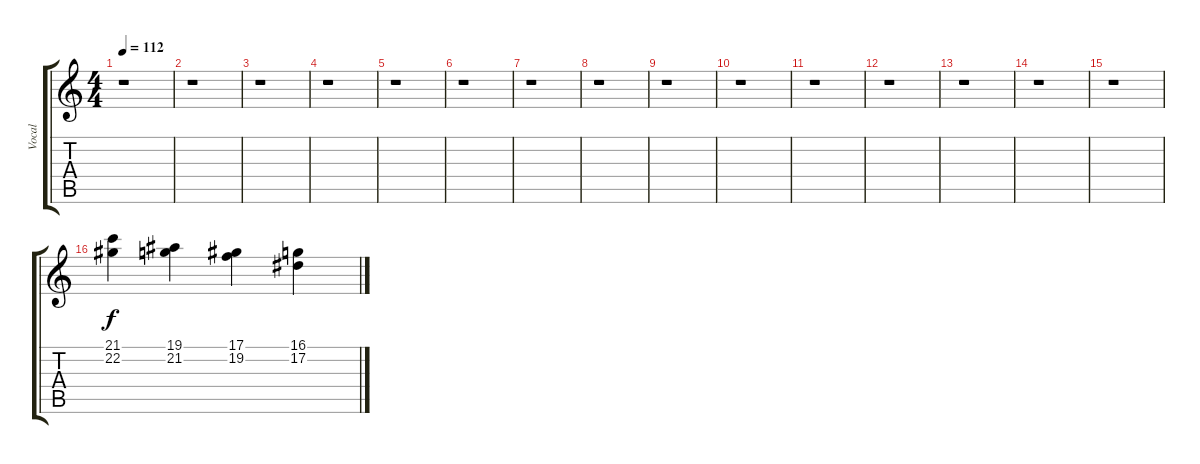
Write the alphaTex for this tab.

\track ("Vocal" "Vocal") {instrument flute}
\staff {score tabs}
\tuning (Eb4 Bb3 Gb3 Db3 Ab2 Eb2) {hide}
\ts (4 4)
\tempo 112
\clef g2
\ks c
r.1{dy f} |
r.1 |
r.1 |
r.1 |
r.1 |
r.1 |
r.1 |
r.1 |
r.1 |
r.1 |
r.1 |
r.1 |
r.1 |
r.1 |
r.1 |
(21.1 22.2).4 (19.1 21.2).4 (17.1 19.2).4 (16.1 17.2).4
